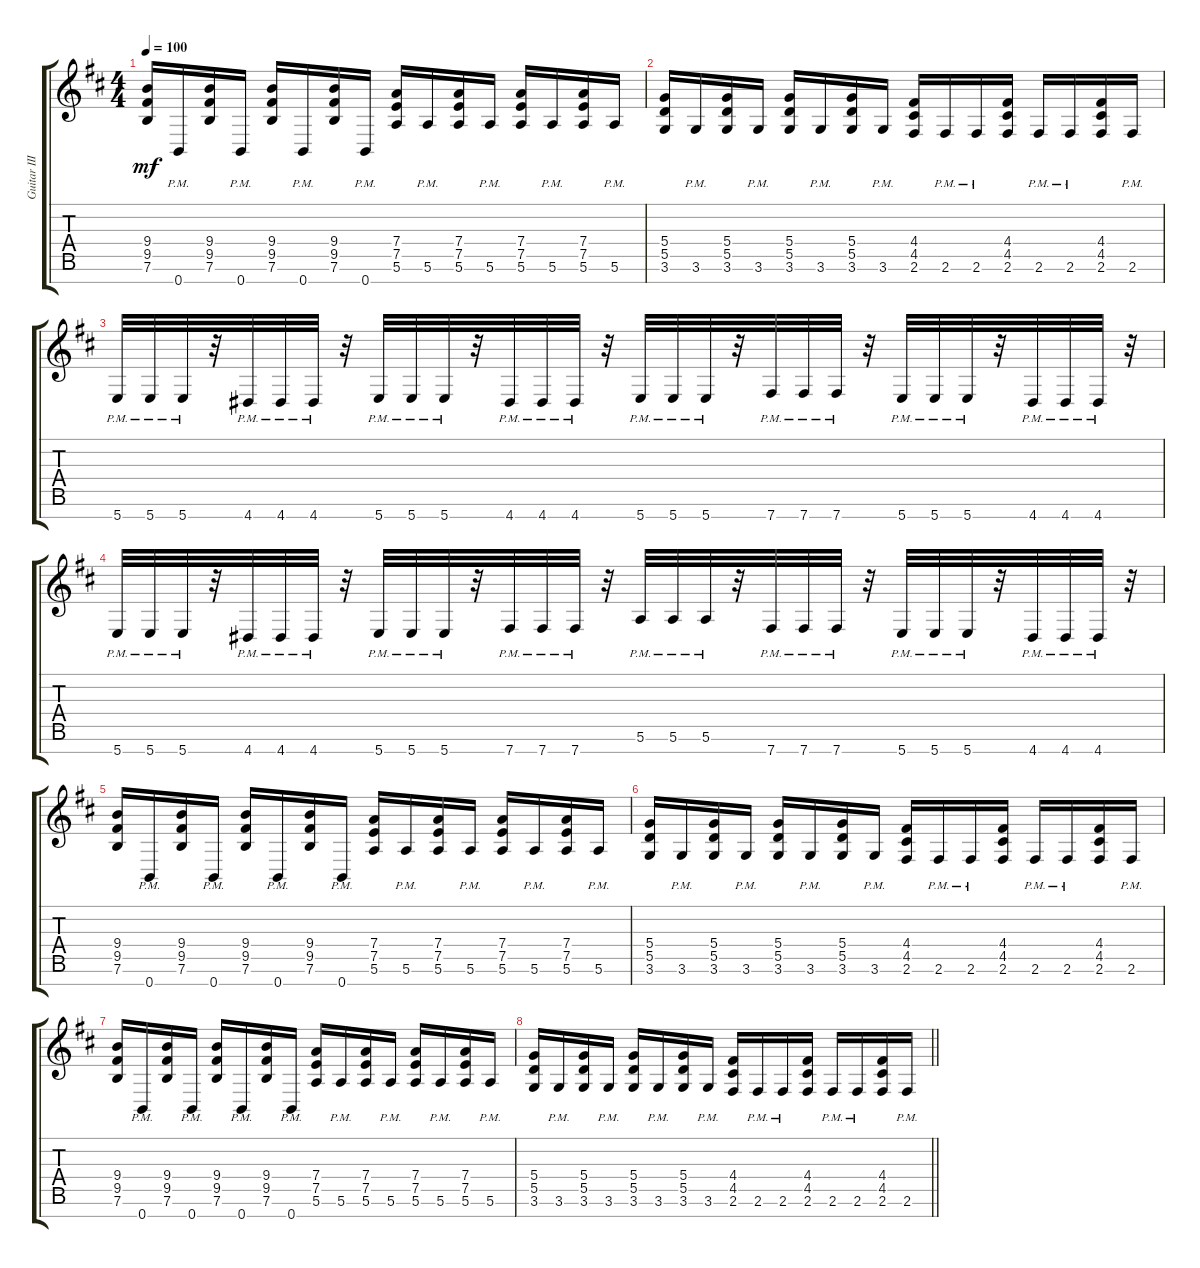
\track ("Guitar III" "Guitar III") {instrument distortionguitar}
\staff {score tabs}
\tuning (E4 B3 G3 D3 A2 E2 B1) {hide}
\ts (4 4)
\tempo 100
\clef g2
\ks bminor
(9.4 9.5 7.6).16{dy mf} 0.7{pm}.16 (9.4 9.5 7.6).16 0.7{pm}.16 (9.4 9.5 7.6).16 0.7{pm}.16 (9.4 9.5 7.6).16 0.7{pm}.16 (7.4 7.5 5.6).16 5.6{pm}.16 (7.4 7.5 5.6).16 5.6{pm}.16 (7.4 7.5 5.6).16 5.6{pm}.16 (7.4 7.5 5.6).16 5.6{pm}.16 |
(5.4 5.5 3.6).16 3.6{pm}.16 (5.4 5.5 3.6).16 3.6{pm}.16 (5.4 5.5 3.6).16 3.6{pm}.16 (5.4 5.5 3.6).16 3.6{pm}.16 (4.4 4.5 2.6).16 2.6{pm}.16 2.6{pm}.16 (4.4 4.5 2.6).16 2.6{pm}.16 2.6{pm}.16 (4.4 4.5 2.6).16 2.6{pm}.16 |
5.7{pm}.32 5.7{pm}.32 5.7{pm}.32 r.32 4.7{pm}.32 4.7{pm}.32 4.7{pm}.32 r.32 5.7{pm}.32 5.7{pm}.32 5.7{pm}.32 r.32 4.7{pm}.32 4.7{pm}.32 4.7{pm}.32 r.32 5.7{pm}.32 5.7{pm}.32 5.7{pm}.32 r.32 7.7{pm}.32 7.7{pm}.32 7.7{pm}.32 r.32 5.7{pm}.32 5.7{pm}.32 5.7{pm}.32 r.32 4.7{pm}.32 4.7{pm}.32 4.7{pm}.32 r.32 |
5.7{pm}.32 5.7{pm}.32 5.7{pm}.32 r.32 4.7{pm}.32 4.7{pm}.32 4.7{pm}.32 r.32 5.7{pm}.32 5.7{pm}.32 5.7{pm}.32 r.32 7.7{pm}.32 7.7{pm}.32 7.7{pm}.32 r.32 5.6{pm}.32 5.6{pm}.32 5.6{pm}.32 r.32 7.7{pm}.32 7.7{pm}.32 7.7{pm}.32 r.32 5.7{pm}.32 5.7{pm}.32 5.7{pm}.32 r.32 4.7{pm}.32 4.7{pm}.32 4.7{pm}.32 r.32 |
(9.4 9.5 7.6).16 0.7{pm}.16 (9.4 9.5 7.6).16 0.7{pm}.16 (9.4 9.5 7.6).16 0.7{pm}.16 (9.4 9.5 7.6).16 0.7{pm}.16 (7.4 7.5 5.6).16 5.6{pm}.16 (7.4 7.5 5.6).16 5.6{pm}.16 (7.4 7.5 5.6).16 5.6{pm}.16 (7.4 7.5 5.6).16 5.6{pm}.16 |
(5.4 5.5 3.6).16 3.6{pm}.16 (5.4 5.5 3.6).16 3.6{pm}.16 (5.4 5.5 3.6).16 3.6{pm}.16 (5.4 5.5 3.6).16 3.6{pm}.16 (4.4 4.5 2.6).16 2.6{pm}.16 2.6{pm}.16 (4.4 4.5 2.6).16 2.6{pm}.16 2.6{pm}.16 (4.4 4.5 2.6).16 2.6{pm}.16 |
(9.4 9.5 7.6).16 0.7{pm}.16 (9.4 9.5 7.6).16 0.7{pm}.16 (9.4 9.5 7.6).16 0.7{pm}.16 (9.4 9.5 7.6).16 0.7{pm}.16 (7.4 7.5 5.6).16 5.6{pm}.16 (7.4 7.5 5.6).16 5.6{pm}.16 (7.4 7.5 5.6).16 5.6{pm}.16 (7.4 7.5 5.6).16 5.6{pm}.16 |
\barLineRight lightlight
(5.4 5.5 3.6).16 3.6{pm}.16 (5.4 5.5 3.6).16 3.6{pm}.16 (5.4 5.5 3.6).16 3.6{pm}.16 (5.4 5.5 3.6).16 3.6{pm}.16 (4.4 4.5 2.6).16 2.6{pm}.16 2.6{pm}.16 (4.4 4.5 2.6).16 2.6{pm}.16 2.6{pm}.16 (4.4 4.5 2.6).16 2.6{pm}.16
